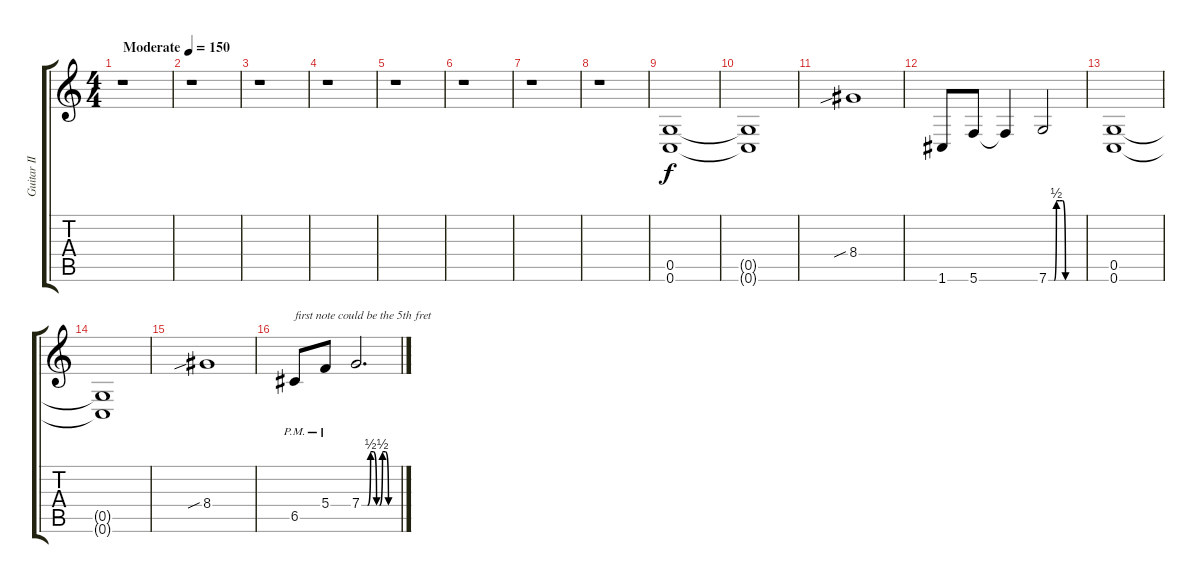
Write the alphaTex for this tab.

\track ("Guitar II" "Guitar II") {instrument distortionguitar}
\staff {score tabs}
\tuning (D4 A3 F3 C3 G2 C2) {hide}
\ts (4 4)
\tempo (150 "Moderate")
\clef g2
\ks c
r.1{dy f instrument distortionguitar} |
r.1 |
r.1 |
r.1 |
r.1 |
r.1 |
r.1 |
r.1 |
(0.5 0.6).1 |
(0.5{t} 0.6{t}).1 |
8.4{sib}.1 |
1.6.8 5.6.8 5.6{t}.4 7.6{be (custom 0 0 4 0 10 0 14 2 19 2 25 2 30 0 35 0 60 0)}.2 |
(0.5 0.6).1 |
(0.5{t} 0.6{t}).1 |
8.4{sib}.1 |
6.5{pm}.8{txt "first note could be the 5th fret"} 5.4{pm}.8 7.4{be (custom 0 0 10 0 15 2 20 2 25 0 30 0 35 2 40 2 45 0 60 0)}.2{d}
